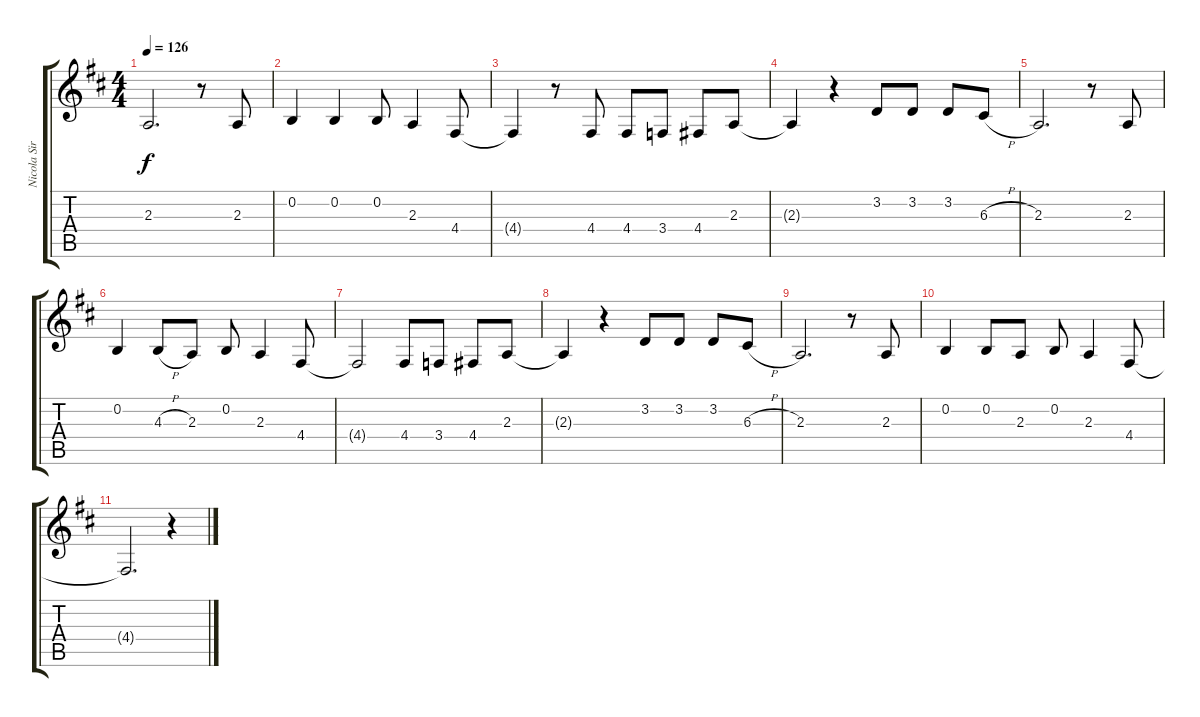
\track ("Nicola Sirkis (voix)" "Nicola Sir") {instrument bassoon}
\staff {score tabs}
\tuning (E4 B3 G3 D3 A2 E2) {hide}
\ts (4 4)
\tempo 126
\clef g2
\ks d
2.3.2{d dy f} r.8 2.3.8 |
0.2.4 0.2.4 0.2.8 2.3.4 4.4.8 |
4.4{t}.4 r.8 4.4.8 4.4.8 3.4.8 4.4.8 2.3.8 |
2.3{t}.4 r.4 3.2.8 3.2.8 3.2.8 6.3{h}.8 |
2.3.2{d} r.8 2.3.8 |
0.2.4 4.3{h}.8 2.3.8 0.2.8 2.3.4 4.4.8 |
4.4{t}.2 4.4.8 3.4.8 4.4.8 2.3.8 |
2.3{t}.4 r.4 3.2.8 3.2.8 3.2.8 6.3{h}.8 |
2.3.2{d} r.8 2.3.8 |
0.2.4 0.2.8 2.3.8 0.2.8 2.3.4 4.4.8 |
4.4{t}.2{d} r.4
